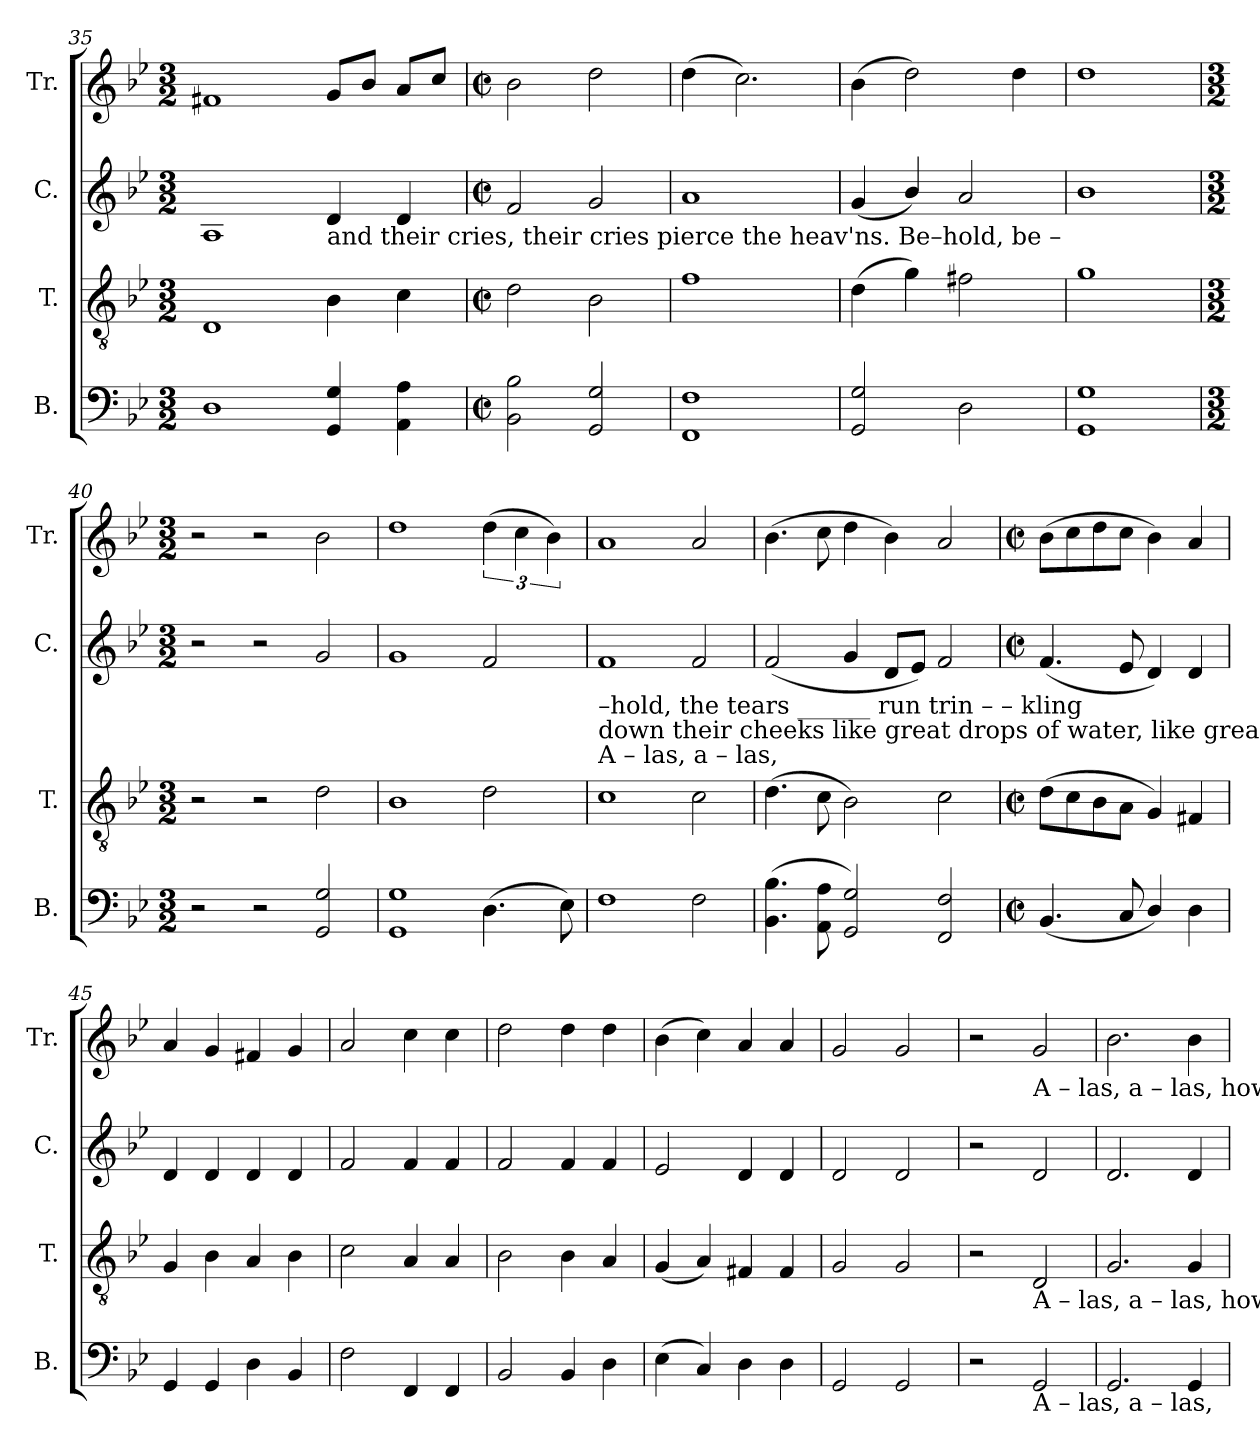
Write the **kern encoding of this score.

**kern	**kern	**kern	**kern
*part4	*part3	*part2	*part1
*staff4	*staff3	*staff2	*staff1
*I"B.	*I"T.	*I"C.	*I"Tr.
*I'B.	*I'T.	*I'C.	*I'Tr.
*clefF4	*clefGv2	*clefG2	*clefG2
*k[b-e-]	*k[b-e-]	*k[b-e-]	*k[b-e-]
*M3/2	*M3/2	*M3/2	*M3/2
=35	=35	=35	=35
1D	1D	1A	1f#X
!	!	!LO:TX:b:t=and  their     cries, their cries     pierce   the  heav'ns.             Be–hold,  be –	!
4GG/ 4G/	4B-\	4d/	8g/L
.	.	.	8b-/J
4AA\ 4A\	4c\	4d/	8a/L
.	.	.	8cc/J
=36	=36	=36	=36
*M2/2	*M2/2	*M2/2	*M2/2
*met(c|)	*met(c|)	*met(c|)	*met(c|)
2BB-\ 2B-\	2d\	2f/	2b-\
2GG/ 2G/	2B-\	2g/	2dd\
=37	=37	=37	=37
1FF 1F	1f	1a	(4dd\
.	.	.	2.cc\)
=38	=38	=38	=38
2GG/ 2G/	(4d\	(4g/	(4b-\
.	4g\)	4b-/)	2dd\)
2D\	2f#X\	2a/	.
.	.	.	4dd\
=39	=39	=39	=39
1GG 1G	1g	1b-	1dd
=40	=40	=40	=40
*M3/2	*M3/2	*M3/2	*M3/2
2r	2r	2r	2r
2r	2r	2r	2r
2GG/ 2G/	2d\	2g/	2b-\
=41	=41	=41	=41
1GG 1G	1B-	1g	1dd
(4.D\	2d\	2f/	(6dd\
.	.	.	6cc\
.	.	.	6b-\)
8E-\)	.	.	.
!!LO:PB:g=z
=42	=42	=42	=42
!	!	!LO:TX:b:t=–hold, the  tears ______ run       trin    –        –    kling	!
!	!	!LO:TX:b:t=down their cheeks like great drops of water, like great drops of water.	!
!	!	!LO:TX:b:t=A  – las,    a  – las,	!
1F	1c	1f	1a
2F\	2c\	2f/	2a/
=43	=43	=43	=43
(4.BB-\ 4.B-\	(4.d\	(2f/	(4.b-\
8AA\ 8A\	8c\	.	8cc\
2GG/ 2G/)	2B-\)	4g/	4dd\
.	.	8d/L	4b-\)
.	.	8e-/J)	.
2FF/ 2F/	2c\	2f/	2a/
=44	=44	=44	=44
*M2/2	*M2/2	*M2/2	*M2/2
*met(c|)	*met(c|)	*met(c|)	*met(c|)
(4.BB-/	(8d\L	(4.f/	(8b-\L
.	8c\	.	8cc\
.	8B-\	.	8dd\
8C/	8A\J	8e-/	8cc\J
4D/)	4G/)	4d/)	4b-\)
4D\	4F#X/	4d/	4a/
=45	=45	=45	=45
4GG/	4G/	4d/	4a/
4GG/	4B-\	4d/	4g/
4D\	4A/	4d/	4f#X/
4BB-/	4B-\	4d/	4g/
=46	=46	=46	=46
2F\	2c\	2f/	2a/
4FF/	4A/	4f/	4cc\
4FF/	4A/	4f/	4cc\
=47	=47	=47	=47
2BB-/	2B-\	2f/	2dd\
4BB-/	4B-\	4f/	4dd\
4D\	4A/	4f/	4dd\
=48	=48	=48	=48
(4E-\	(4G/	2e-/	(4b-\
4C/)	4A/)	.	4cc\)
4D\	4F#X/	4d/	4a/
4D\	4F#/	4d/	4a/
=49	=49	=49	=49
2GG/	2G/	2d/	2g/
2GG/	2G/	2d/	2g/
=50	=50	=50	=50
2r	2r	2r	2r
!	!	!	!LO:TX:b:t=A  – las,   a  – las, how
!	!LO:TX:b:t=A  – las,   a  – las, how	!	!
!LO:TX:b:t=A  – las,    a  – las,	!	!	!
2GG/	2D/	2d/	2g/
=51	=51	=51	=51
2.GG/	2.G/	2.d/	2.b-\
4GG/	4G/	4d/	4b-\
=	=	=	=
*-	*-	*-	*-
